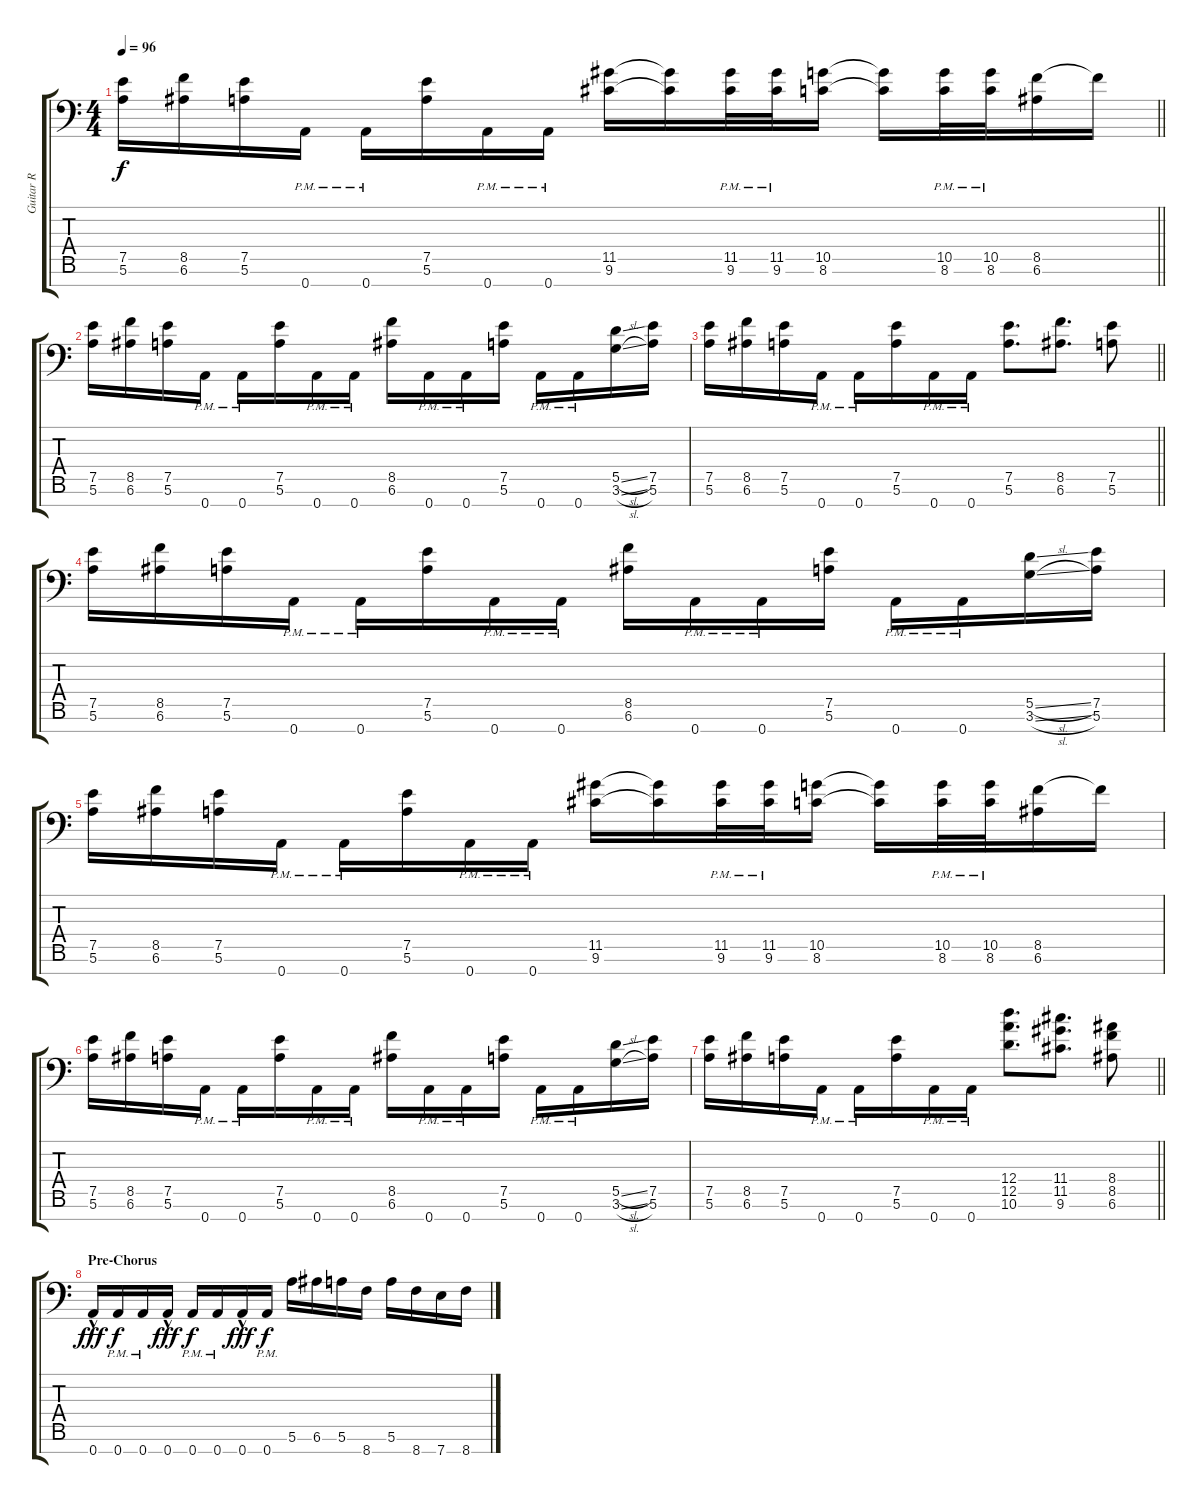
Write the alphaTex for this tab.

\track ("Guitar R" "Guitar R") {instrument overdrivenguitar}
\staff {score tabs}
\tuning (E4 B3 G3 D3 A2 E2 A1) {hide}
\ts (4 4)
\tempo 96
\clef f4
\barLineRight lightlight
\ks c
(7.5 5.6).16{dy f} (8.5 6.6).16 (7.5 5.6).16 0.7{pm}.16 0.7{pm}.16 (7.5 5.6).16 0.7{pm}.16 0.7{pm}.16 (11.5 9.6).16 (11.5{t} 9.6{t}).16 (11.5{pm} 9.6{pm}).32 (11.5{pm} 9.6{pm}).32 (10.5 8.6).16 (10.5{t} 8.6{t}).16 (10.5{pm} 8.6{pm}).32 (10.5{pm} 8.6{pm}).32 (8.5 6.6).16 8.5{t}.16 |
(7.5 5.6).16 (8.5 6.6).16 (7.5 5.6).16 0.7{pm}.16 0.7{pm}.16 (7.5 5.6).16 0.7{pm}.16 0.7{pm}.16 (8.5 6.6).16 0.7{pm}.16 0.7{pm}.16 (7.5 5.6).16 0.7{pm}.16 0.7{pm}.16 (5.5{sl} 3.6{sl}).16 (7.5 5.6).16 |
\barLineRight lightlight
(7.5 5.6).16 (8.5 6.6).16 (7.5 5.6).16 0.7{pm}.16 0.7{pm}.16 (7.5 5.6).16 0.7{pm}.16 0.7{pm}.16 (7.5 5.6).8{d} (8.5 6.6).8{d} (7.5 5.6).8 |
(7.5 5.6).16 (8.5 6.6).16 (7.5 5.6).16 0.7{pm}.16 0.7{pm}.16 (7.5 5.6).16 0.7{pm}.16 0.7{pm}.16 (8.5 6.6).16 0.7{pm}.16 0.7{pm}.16 (7.5 5.6).16 0.7{pm}.16 0.7{pm}.16 (5.5{sl} 3.6{sl}).16 (7.5 5.6).16 |
(7.5 5.6).16 (8.5 6.6).16 (7.5 5.6).16 0.7{pm}.16 0.7{pm}.16 (7.5 5.6).16 0.7{pm}.16 0.7{pm}.16 (11.5 9.6).16 (11.5{t} 9.6{t}).16 (11.5{pm} 9.6{pm}).32 (11.5{pm} 9.6{pm}).32 (10.5 8.6).16 (10.5{t} 8.6{t}).16 (10.5{pm} 8.6{pm}).32 (10.5{pm} 8.6{pm}).32 (8.5 6.6).16 8.5{t}.16 |
(7.5 5.6).16 (8.5 6.6).16 (7.5 5.6).16 0.7{pm}.16 0.7{pm}.16 (7.5 5.6).16 0.7{pm}.16 0.7{pm}.16 (8.5 6.6).16 0.7{pm}.16 0.7{pm}.16 (7.5 5.6).16 0.7{pm}.16 0.7{pm}.16 (5.5{sl} 3.6{sl}).16 (7.5 5.6).16 |
\barLineRight lightlight
(7.5 5.6).16 (8.5 6.6).16 (7.5 5.6).16 0.7{pm}.16 0.7{pm}.16 (7.5 5.6).16 0.7{pm}.16 0.7{pm}.16 (12.4 12.5 10.6).8{d} (11.4 11.5 9.6).8{d} (8.4 8.5 6.6).8 |
\section ("" "Pre-Chorus")
0.7{hac}.16{dy fff} 0.7{pm}.16{dy f} 0.7{pm}.16 0.7{hac}.16{dy fff} 0.7{pm}.16{dy f} 0.7{pm}.16 0.7{hac}.16{dy fff} 0.7{pm}.16{dy f} 5.6.16 6.6.16 5.6.16 8.7.16 5.6.16 8.7.16 7.7.16 8.7.16
